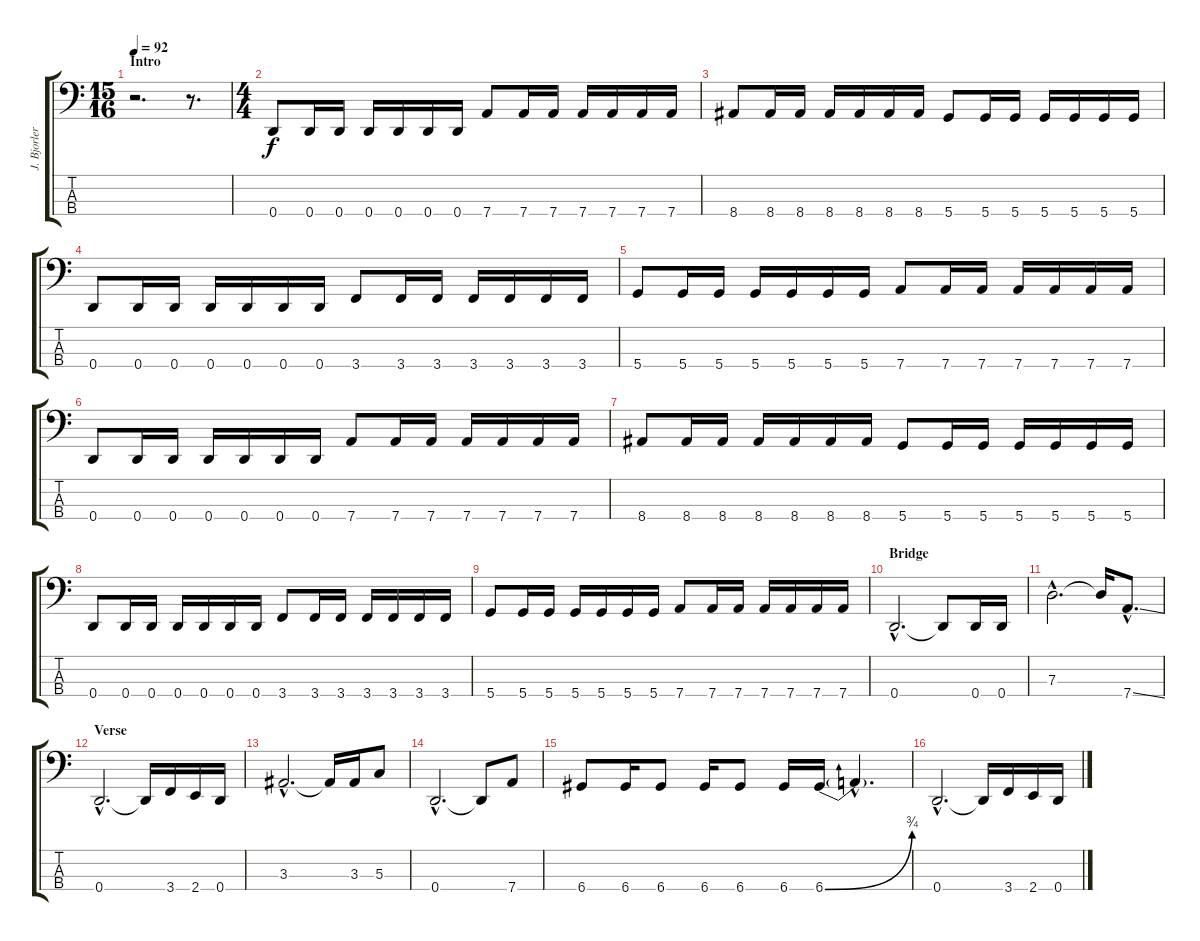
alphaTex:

\track ("J. Bjorler" "J. Bjorler") {instrument electricbasspick}
\staff {score tabs}
\tuning (F2 C2 G1 D1) {hide}
\ts (15 16)
\section ("" "Intro")
\tempo 92
\clef f4
\ks c
r.2{d dy f instrument electricbasspick} r.8{d} |
\ts (4 4)
0.4.8 0.4.16 0.4.16 0.4.16 0.4.16 0.4.16 0.4.16 7.4.8 7.4.16 7.4.16 7.4.16 7.4.16 7.4.16 7.4.16 |
8.4.8 8.4.16 8.4.16 8.4.16 8.4.16 8.4.16 8.4.16 5.4.8 5.4.16 5.4.16 5.4.16 5.4.16 5.4.16 5.4.16 |
0.4.8 0.4.16 0.4.16 0.4.16 0.4.16 0.4.16 0.4.16 3.4.8 3.4.16 3.4.16 3.4.16 3.4.16 3.4.16 3.4.16 |
5.4.8 5.4.16 5.4.16 5.4.16 5.4.16 5.4.16 5.4.16 7.4.8 7.4.16 7.4.16 7.4.16 7.4.16 7.4.16 7.4.16 |
0.4.8 0.4.16 0.4.16 0.4.16 0.4.16 0.4.16 0.4.16 7.4.8 7.4.16 7.4.16 7.4.16 7.4.16 7.4.16 7.4.16 |
8.4.8 8.4.16 8.4.16 8.4.16 8.4.16 8.4.16 8.4.16 5.4.8 5.4.16 5.4.16 5.4.16 5.4.16 5.4.16 5.4.16 |
0.4.8 0.4.16 0.4.16 0.4.16 0.4.16 0.4.16 0.4.16 3.4.8 3.4.16 3.4.16 3.4.16 3.4.16 3.4.16 3.4.16 |
5.4.8 5.4.16 5.4.16 5.4.16 5.4.16 5.4.16 5.4.16 7.4.8 7.4.16 7.4.16 7.4.16 7.4.16 7.4.16 7.4.16 |
\section ("" "Bridge")
0.4{hac}.2{d} 0.4{t}.8 0.4.16 0.4.16 |
7.3{hac}.2{d} 7.3{t}.16 7.4{ss hac}.8{d} |
\section ("" "Verse")
0.4{hac}.2{d} 0.4{t}.16 3.4.16 2.4.16 0.4.16 |
3.3{hac}.2{d} 3.3{t}.16 3.3.16 5.3.8 |
0.4{hac}.2{d} 0.4{t}.8 7.4.8 |
6.4.8 6.4.16 6.4.8 6.4.16 6.4.8 6.4.16 6.4{be (bend 0 0 60 3)}.16 6.4{hac t}.4{d} |
0.4{hac}.2{d} 0.4{t}.16 3.4.16 2.4.16 0.4.16
